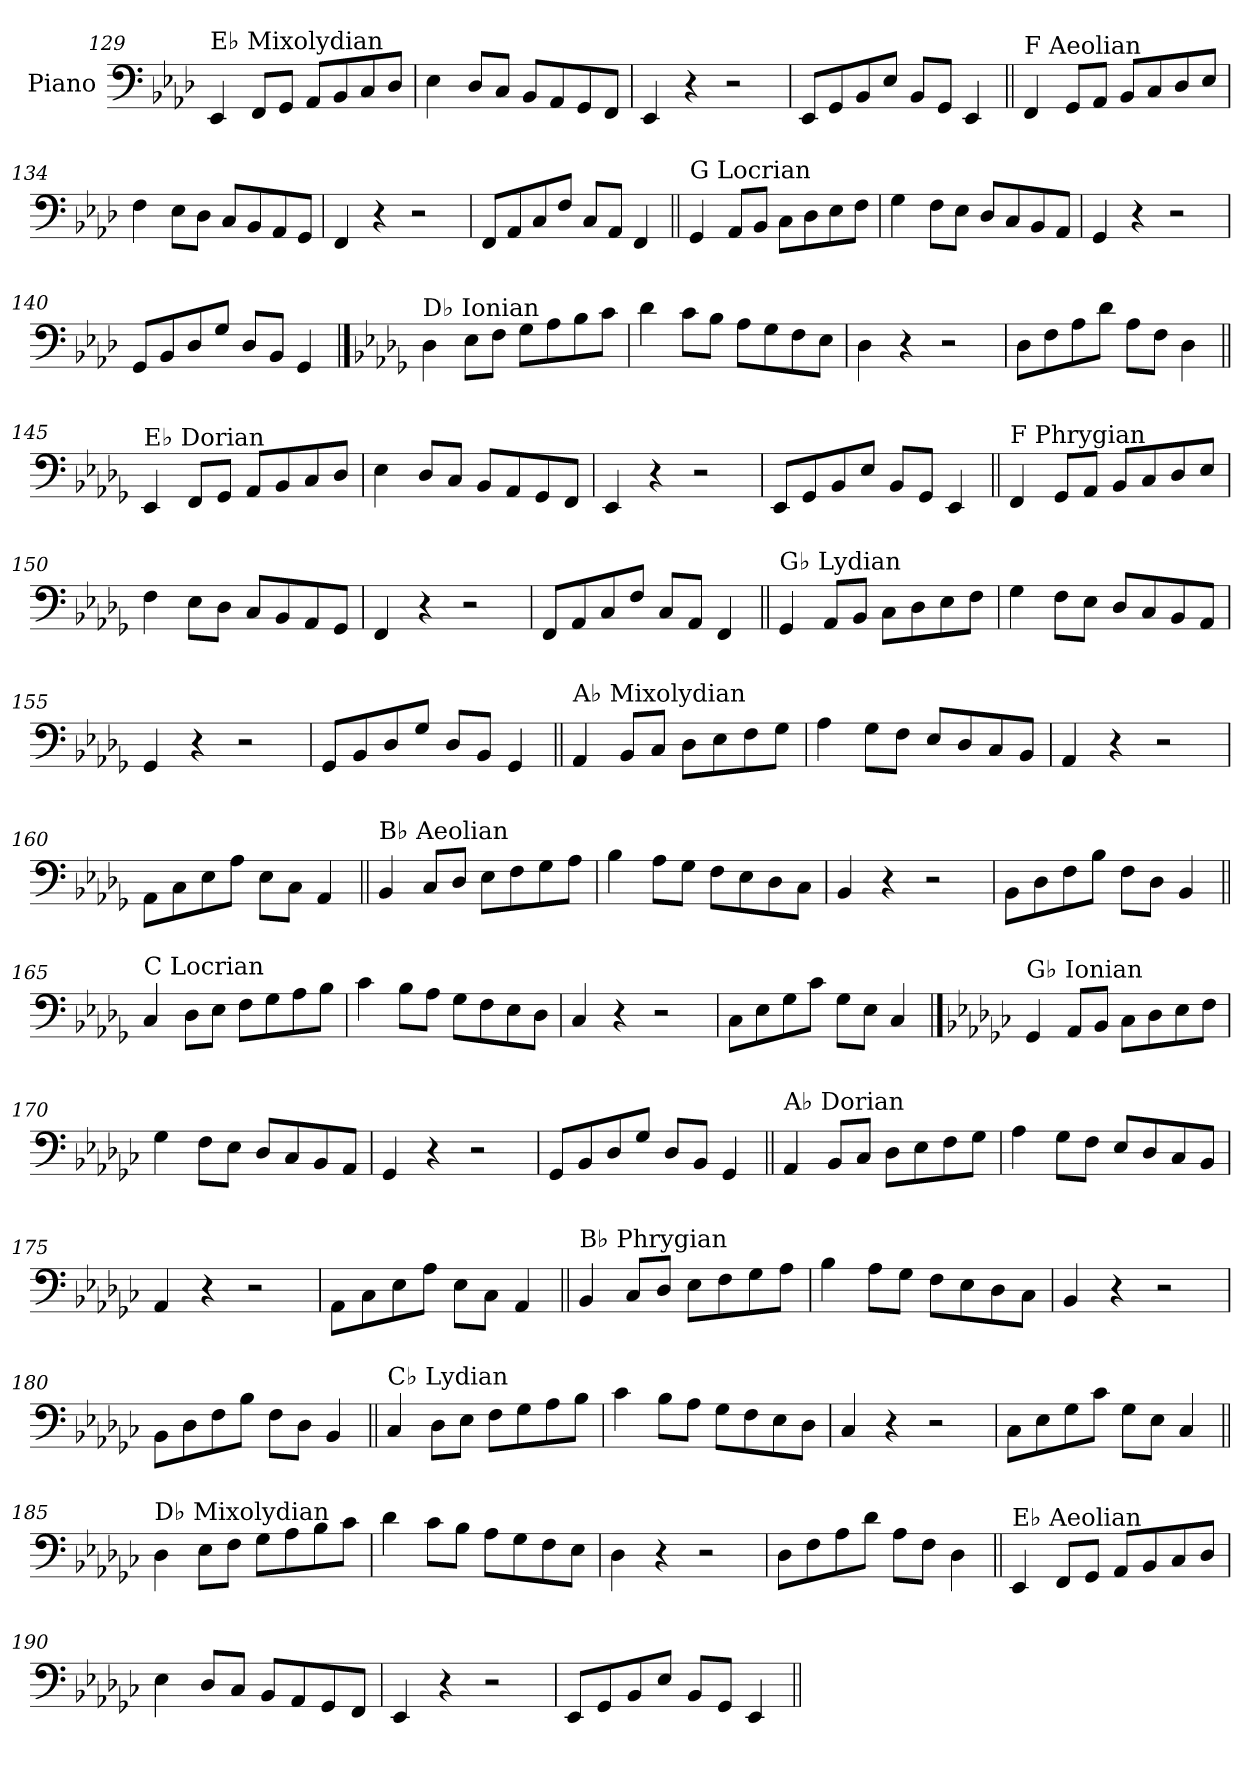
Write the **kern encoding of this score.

**kern
*part1
*staff1
*I"Piano
*I'Pno.
!!LO:LB:g=z
*clefF4
*k[b-e-a-d-]
=129
!LO:TX:a:t=E♭ Mixolydian
4EE-/
8FF/L
8GG/J
8AA-/L
8BB-/
8C/
8D-/J
=130
4E-\
8D-/L
8C/J
8BB-/L
8AA-/
8GG/
8FF/J
=131
4EE-/
4r
2r
=132
8EE-/L
8GG/
8BB-/
8E-/J
8BB-/L
8GG/J
4EE-/
!!LO:LB:g=z
=133||
!LO:TX:a:t=F Aeolian
4FF/
8GG/L
8AA-/J
8BB-/L
8C/
8D-/
8E-/J
=134
4F\
8E-\L
8D-\J
8C/L
8BB-/
8AA-/
8GG/J
=135
4FF/
4r
2r
=136
8FF/L
8AA-/
8C/
8F/J
8C/L
8AA-/J
4FF/
!!LO:LB:g=z
=137||
!LO:TX:a:t=G Locrian
4GG/
8AA-/L
8BB-/J
8C\L
8D-\
8E-\
8F\J
=138
4G\
8F\L
8E-\J
8D-/L
8C/
8BB-/
8AA-/J
=139
4GG/
4r
2r
=140
8GG/L
8BB-/
8D-/
8G/J
8D-/L
8BB-/J
4GG/
!!LO:PB:g=z
==141
*k[b-e-a-d-g-]
!LO:TX:a:t=D♭ Ionian
4D-\
8E-\L
8F\J
8G-\L
8A-\
8B-\
8c\J
=142
4d-\
8c\L
8B-\J
8A-\L
8G-\
8F\
8E-\J
=143
4D-\
4r
2r
=144
8D-\L
8F\
8A-\
8d-\J
8A-\L
8F\J
4D-\
!!LO:LB:g=z
=145||
!LO:TX:a:t=E♭ Dorian
4EE-/
8FF/L
8GG-/J
8AA-/L
8BB-/
8C/
8D-/J
=146
4E-\
8D-/L
8C/J
8BB-/L
8AA-/
8GG-/
8FF/J
=147
4EE-/
4r
2r
=148
8EE-/L
8GG-/
8BB-/
8E-/J
8BB-/L
8GG-/J
4EE-/
!!LO:LB:g=z
=149||
!LO:TX:a:t=F Phrygian
4FF/
8GG-/L
8AA-/J
8BB-/L
8C/
8D-/
8E-/J
=150
4F\
8E-\L
8D-\J
8C/L
8BB-/
8AA-/
8GG-/J
=151
4FF/
4r
2r
=152
8FF/L
8AA-/
8C/
8F/J
8C/L
8AA-/J
4FF/
!!LO:LB:g=z
=153||
!LO:TX:a:t=G♭ Lydian
4GG-/
8AA-/L
8BB-/J
8C\L
8D-\
8E-\
8F\J
=154
4G-\
8F\L
8E-\J
8D-/L
8C/
8BB-/
8AA-/J
=155
4GG-/
4r
2r
=156
8GG-/L
8BB-/
8D-/
8G-/J
8D-/L
8BB-/J
4GG-/
!!LO:LB:g=z
=157||
!LO:TX:a:t=A♭ Mixolydian
4AA-/
8BB-/L
8C/J
8D-\L
8E-\
8F\
8G-\J
=158
4A-\
8G-\L
8F\J
8E-/L
8D-/
8C/
8BB-/J
=159
4AA-/
4r
2r
=160
8AA-\L
8C\
8E-\
8A-\J
8E-\L
8C\J
4AA-/
!!LO:LB:g=z
=161||
!LO:TX:a:t=B♭ Aeolian
4BB-/
8C/L
8D-/J
8E-\L
8F\
8G-\
8A-\J
=162
4B-\
8A-\L
8G-\J
8F\L
8E-\
8D-\
8C\J
=163
4BB-/
4r
2r
=164
8BB-\L
8D-\
8F\
8B-\J
8F\L
8D-\J
4BB-/
!!LO:LB:g=z
=165||
!LO:TX:a:t=C Locrian
4C/
8D-\L
8E-\J
8F\L
8G-\
8A-\
8B-\J
=166
4c\
8B-\L
8A-\J
8G-\L
8F\
8E-\
8D-\J
=167
4C/
4r
2r
=168
8C\L
8E-\
8G-\
8c\J
8G-\L
8E-\J
4C/
!!LO:PB:g=z
==169
*k[b-e-a-d-g-c-]
!LO:TX:a:t=G♭ Ionian
4GG-/
8AA-/L
8BB-/J
8C-\L
8D-\
8E-\
8F\J
=170
4G-\
8F\L
8E-\J
8D-/L
8C-/
8BB-/
8AA-/J
=171
4GG-/
4r
2r
=172
8GG-/L
8BB-/
8D-/
8G-/J
8D-/L
8BB-/J
4GG-/
!!LO:LB:g=z
=173||
!LO:TX:a:t=A♭ Dorian
4AA-/
8BB-/L
8C-/J
8D-\L
8E-\
8F\
8G-\J
=174
4A-\
8G-\L
8F\J
8E-/L
8D-/
8C-/
8BB-/J
=175
4AA-/
4r
2r
=176
8AA-\L
8C-\
8E-\
8A-\J
8E-\L
8C-\J
4AA-/
!!LO:LB:g=z
=177||
!LO:TX:a:t=B♭ Phrygian
4BB-/
8C-/L
8D-/J
8E-\L
8F\
8G-\
8A-\J
=178
4B-\
8A-\L
8G-\J
8F\L
8E-\
8D-\
8C-\J
=179
4BB-/
4r
2r
=180
8BB-\L
8D-\
8F\
8B-\J
8F\L
8D-\J
4BB-/
!!LO:LB:g=z
=181||
!LO:TX:a:t=C♭ Lydian
4C-/
8D-\L
8E-\J
8F\L
8G-\
8A-\
8B-\J
=182
4c-\
8B-\L
8A-\J
8G-\L
8F\
8E-\
8D-\J
=183
4C-/
4r
2r
=184
8C-\L
8E-\
8G-\
8c-\J
8G-\L
8E-\J
4C-/
!!LO:LB:g=z
=185||
!LO:TX:a:t=D♭ Mixolydian
4D-\
8E-\L
8F\J
8G-\L
8A-\
8B-\
8c-\J
=186
4d-\
8c-\L
8B-\J
8A-\L
8G-\
8F\
8E-\J
=187
4D-\
4r
2r
=188
8D-\L
8F\
8A-\
8d-\J
8A-\L
8F\J
4D-\
!!LO:LB:g=z
=189||
!LO:TX:a:t=E♭ Aeolian
4EE-/
8FF/L
8GG-/J
8AA-/L
8BB-/
8C-/
8D-/J
=190
4E-\
8D-/L
8C-/J
8BB-/L
8AA-/
8GG-/
8FF/J
=191
4EE-/
4r
2r
=192
8EE-/L
8GG-/
8BB-/
8E-/J
8BB-/L
8GG-/J
4EE-/
=||
*-
